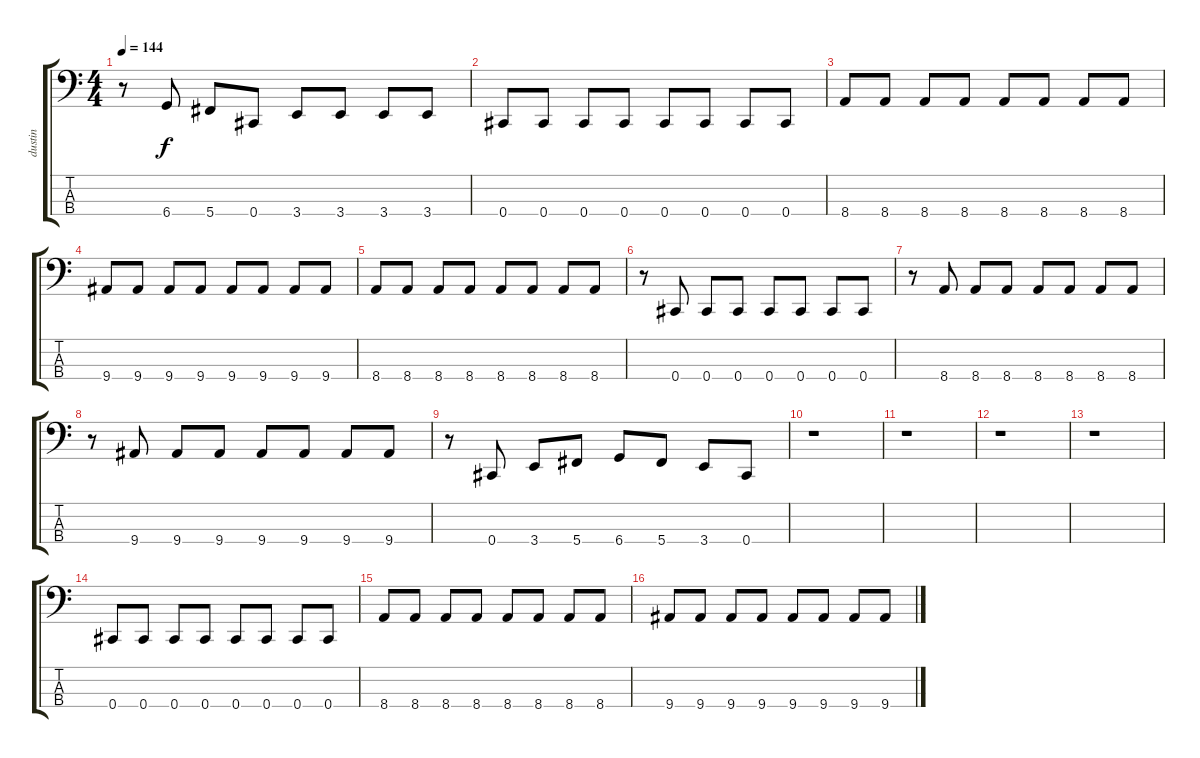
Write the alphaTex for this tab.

\track ("dustin" "dustin") {instrument acousticguitarsteel}
\staff {score tabs}
\tuning (Gb2 Db2 Ab1 Db1) {hide}
\ts (4 4)
\tempo 144
\clef f4
\ks c
r.8{dy f} 6.4.8 5.4.8 0.4.8 3.4.8 3.4.8 3.4.8 3.4.8 |
0.4.8 0.4.8 0.4.8 0.4.8 0.4.8 0.4.8 0.4.8 0.4.8 |
8.4.8 8.4.8 8.4.8 8.4.8 8.4.8 8.4.8 8.4.8 8.4.8 |
9.4.8 9.4.8 9.4.8 9.4.8 9.4.8 9.4.8 9.4.8 9.4.8 |
8.4.8 8.4.8 8.4.8 8.4.8 8.4.8 8.4.8 8.4.8 8.4.8 |
r.8 0.4.8 0.4.8 0.4.8 0.4.8 0.4.8 0.4.8 0.4.8 |
r.8 8.4.8 8.4.8 8.4.8 8.4.8 8.4.8 8.4.8 8.4.8 |
r.8 9.4.8 9.4.8 9.4.8 9.4.8 9.4.8 9.4.8 9.4.8 |
r.8 0.4.8 3.4.8 5.4.8 6.4.8 5.4.8 3.4.8 0.4.8 |
r.1 |
r.1 |
r.1 |
r.1 |
0.4.8 0.4.8 0.4.8 0.4.8 0.4.8 0.4.8 0.4.8 0.4.8 |
8.4.8 8.4.8 8.4.8 8.4.8 8.4.8 8.4.8 8.4.8 8.4.8 |
9.4.8 9.4.8 9.4.8 9.4.8 9.4.8 9.4.8 9.4.8 9.4.8
